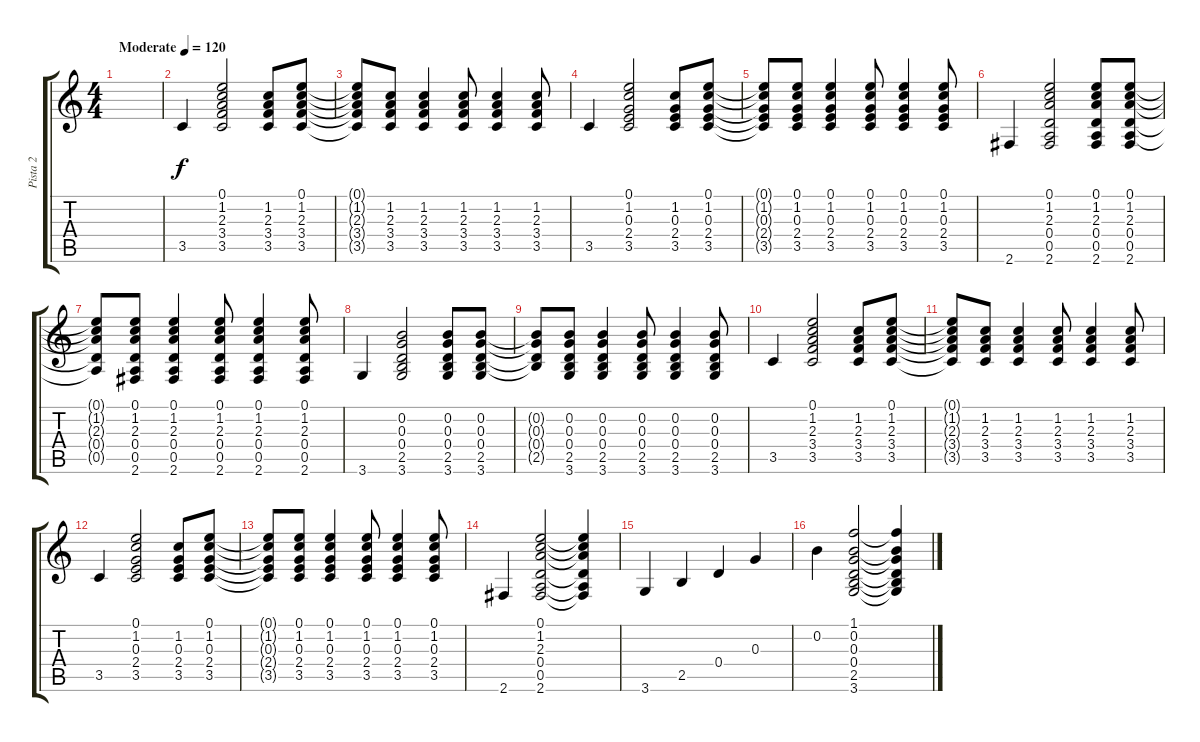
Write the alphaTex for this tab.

\track ("Pista 2" "Pista 2") {instrument acousticguitarsteel}
\staff {score tabs}
\tuning (E4 B3 G3 D3 A2 E2) {hide}
\ts (4 4)
\tempo (120 "Moderate")
\clef g2
\ks c
|
3.5.4 (0.1 1.2 2.3 3.4 3.5).2 (1.2 2.3 3.4 3.5).8 (0.1 1.2 2.3 3.4 3.5).8 |
(0.1{t} 1.2{t} 2.3{t} 3.4{t} 3.5{t}).8 (1.2 2.3 3.4 3.5).8 (1.2 2.3 3.4 3.5).4 (1.2 2.3 3.4 3.5).8 (1.2 2.3 3.4 3.5).4 (1.2 2.3 3.4 3.5).8 |
3.5.4 (0.1 1.2 0.3 2.4 3.5).2 (1.2 0.3 2.4 3.5).8 (0.1 1.2 0.3 2.4 3.5).8 |
(0.1{t} 1.2{t} 0.3{t} 2.4{t} 3.5{t}).8 (0.1 1.2 0.3 2.4 3.5).8 (0.1 1.2 0.3 2.4 3.5).4 (0.1 1.2 0.3 2.4 3.5).8 (0.1 1.2 0.3 2.4 3.5).4 (0.1 1.2 0.3 2.4 3.5).8 |
2.6.4 (0.1 1.2 2.3 0.4 0.5 2.6).2 (0.1 1.2 2.3 0.4 0.5 2.6).8 (0.1 1.2 2.3 0.4 0.5 2.6).8 |
(0.1{t} 1.2{t} 2.3{t} 0.4{t} 0.5{t}).8 (0.1 1.2 2.3 0.4 0.5 2.6).8 (0.1 1.2 2.3 0.4 0.5 2.6).4 (0.1 1.2 2.3 0.4 0.5 2.6).8 (0.1 1.2 2.3 0.4 0.5 2.6).4 (0.1 1.2 2.3 0.4 0.5 2.6).8 |
3.6.4 (0.2 0.3 0.4 2.5 3.6).2 (0.2 0.3 0.4 2.5 3.6).8 (0.2 0.3 0.4 2.5 3.6).8 |
(0.2{t} 0.3{t} 0.4{t} 2.5{t}).8 (0.2 0.3 0.4 2.5 3.6).8 (0.2 0.3 0.4 2.5 3.6).4 (0.2 0.3 0.4 2.5 3.6).8 (0.2 0.3 0.4 2.5 3.6).4 (0.2 0.3 0.4 2.5 3.6).8 |
3.5.4 (0.1 1.2 2.3 3.4 3.5).2 (1.2 2.3 3.4 3.5).8 (0.1 1.2 2.3 3.4 3.5).8 |
(0.1{t} 1.2{t} 2.3{t} 3.4{t} 3.5{t}).8 (1.2 2.3 3.4 3.5).8 (1.2 2.3 3.4 3.5).4 (1.2 2.3 3.4 3.5).8 (1.2 2.3 3.4 3.5).4 (1.2 2.3 3.4 3.5).8 |
3.5.4 (0.1 1.2 0.3 2.4 3.5).2 (1.2 0.3 2.4 3.5).8 (0.1 1.2 0.3 2.4 3.5).8 |
(0.1{t} 1.2{t} 0.3{t} 2.4{t} 3.5{t}).8 (0.1 1.2 0.3 2.4 3.5).8 (0.1 1.2 0.3 2.4 3.5).4 (0.1 1.2 0.3 2.4 3.5).8 (0.1 1.2 0.3 2.4 3.5).4 (0.1 1.2 0.3 2.4 3.5).8 |
2.6.4 (0.1 1.2 2.3 0.4 0.5 2.6).2 (0.1{t} 1.2{t} 2.3{t} 0.4{t} 0.5{t} 2.6{t}).4 |
3.6.4 2.5.4 0.4.4 0.3.4 |
0.2.4 (1.1 0.2 0.3 0.4 2.5 3.6).2 (1.1{t} 0.2{t} 0.3{t} 0.4{t} 2.5{t} 3.6{t}).4
